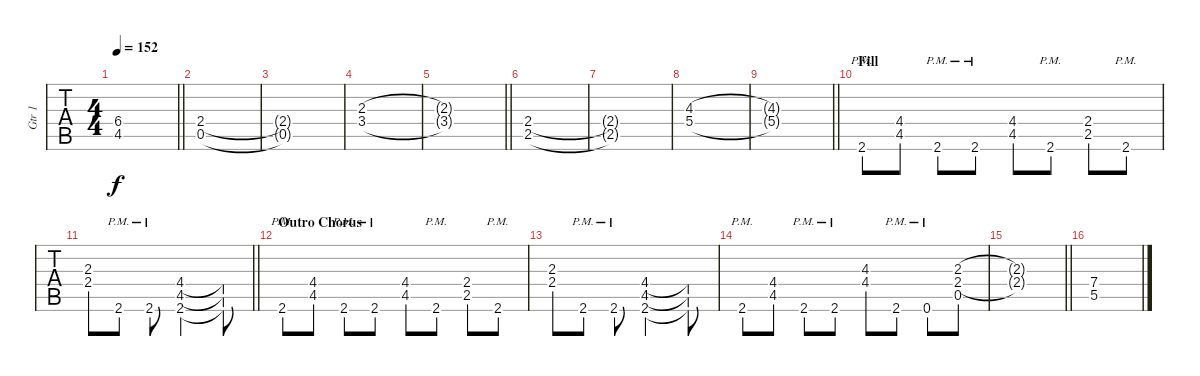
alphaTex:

\track ("Gtr 1" "Gtr 1") {instrument overdrivenguitar}
\staff {tabs}
\tuning (E4 B3 G3 D3 A2 E2) {hide}
\ts (4 4)
\tempo 152
\clef g2
\barLineRight lightlight
\ks c
(6.4 4.5).1{dy f} |
(2.4 0.5).1 |
(2.4{t} 0.5{t}).1 |
(2.3 3.4).1 |
\barLineRight lightlight
(2.3{t} 3.4{t}).1 |
(2.4 2.5).1 |
(2.4{t} 2.5{t}).1 |
(4.3 5.4).1 |
\barLineRight lightlight
(4.3{t} 5.4{t}).1 |
\section ("" "Fill")
2.6{pm}.8 (4.4 4.5).8 2.6{pm}.8 2.6{pm}.8 (4.4 4.5).8 2.6{pm}.8 (2.4 2.5).8 2.6{pm}.8 |
\barLineRight lightlight
(2.3 2.4).8 2.6{pm}.8 2.6{pm}.8 (4.4 4.5 2.6).2 (4.4{t} 4.5{t} 2.6{t}).8 |
\section ("" "Outro Chorus")
2.6{pm}.8 (4.4 4.5).8 2.6{pm}.8 2.6{pm}.8 (4.4 4.5).8 2.6{pm}.8 (2.4 2.5).8 2.6{pm}.8 |
(2.3 2.4).8 2.6{pm}.8 2.6{pm}.8 (4.4 4.5 2.6).2 (4.4{t} 4.5{t} 2.6{t}).8 |
2.6{pm}.8 (4.4 4.5).8 2.6{pm}.8 2.6{pm}.8 (4.3 4.4).8 2.6{pm}.8 0.6{pm}.8 (2.3 2.4 0.5).8 |
\barLineRight lightlight
(2.3{t} 2.4{t}).1 |
(7.4 5.5).1
